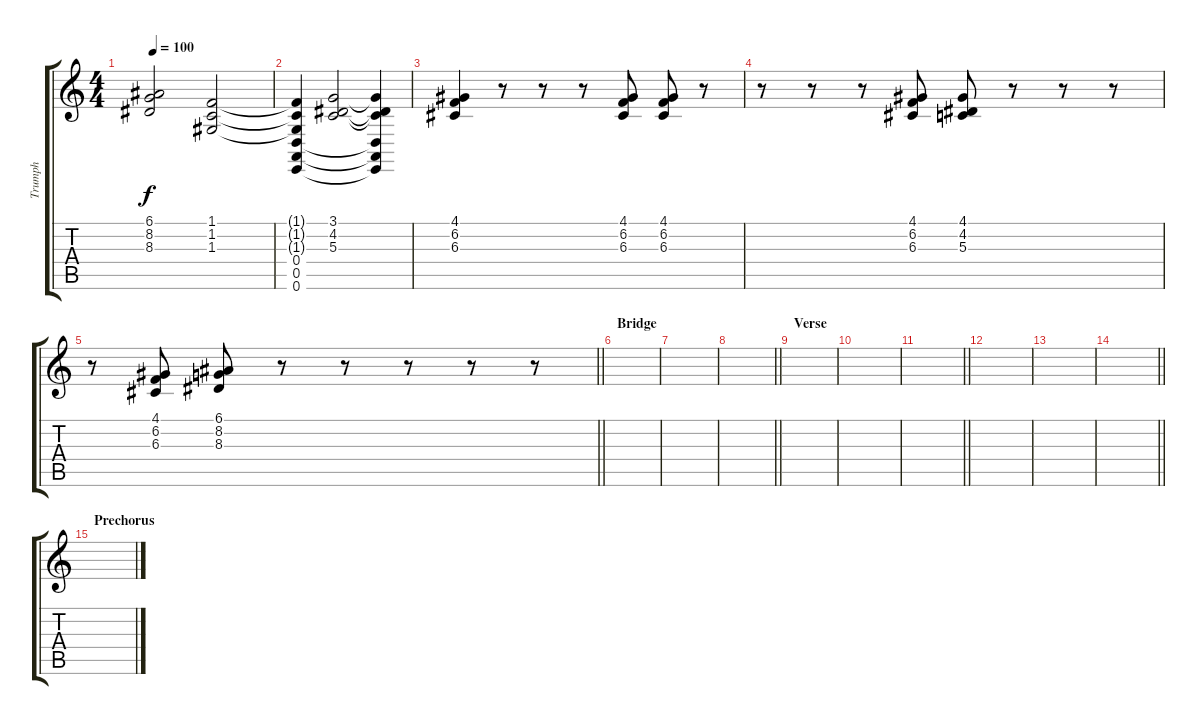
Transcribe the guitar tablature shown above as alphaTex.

\track ("Trumph" "Trumph") {instrument trumpet}
\staff {score tabs}
\tuning (E4 B3 G3 D3 A2 E2) {hide}
\ts (4 4)
\tempo 100
\clef g2
\ks c
(6.1{t} 8.2{t} 8.3{t}).2{dy f} (1.1 1.2 1.3).2 |
(1.1{t} 1.2{t} 1.3{t} 0.4 0.5 0.6).4 (3.1 4.2 5.3).2 (3.1{t} 4.2{t} 5.3{t} 0.4{t} 0.5{t} 0.6{t}).4 |
(4.1 6.2 6.3).4 r.8 r.8 r.8 (4.1 6.2 6.3).8 (4.1 6.2 6.3).8 r.8 |
r.8 r.8 r.8 (4.1 6.2 6.3).8 (4.1 4.2 5.3).8 r.8 r.8 r.8 |
\barLineRight lightlight
r.8 (4.1 6.2 6.3).8 (6.1 8.2 8.3).8 r.8 r.8 r.8 r.8 r.8 |
\section ("" "Bridge")
|
|
\barLineRight lightlight
|
\section ("" "Verse")
|
|
\barLineRight lightlight
|
|
|
\barLineRight lightlight
|
\section ("" "Prechorus")
